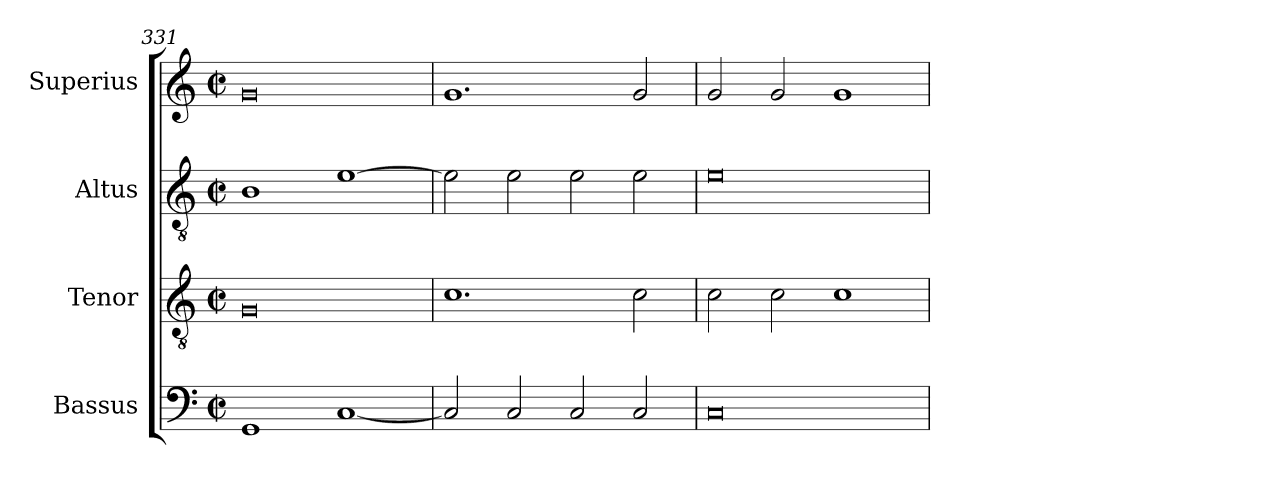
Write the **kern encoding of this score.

**kern	**kern	**kern	**kern
*part4	*part3	*part2	*part1
*staff4	*staff3	*staff2	*staff1
*I"Bassus	*I"Tenor	*I"Altus	*I"Superius
*I'B.	*I'T.	*I'A.	*I'S.
!!LO:PB:g=z
*clefF4	*clefGv2	*clefGv2	*clefG2
*	*ITrd7c12	*ITrd7c12	*
*k[]	*k[]	*k[]	*k[]
*C:	*C:	*C:	*C:
*M2/2	*M2/2	*M2/2	*M2/2
*met(c|)	*met(c|)	*met(c|)	*met(c|)
=331	=331	=331	=331
1GGi	0GGi	1BBi	0gi
[<1Ci	.	[>1Ei	.
=332	=332	=332	=332
2Ci/]	1.Ci	2Ei\]	1.gi
2Ci/	.	2Ei\	.
2Ci/	.	2Ei\	.
2Ci/	2Ci\	2Ei\	2gi/
=333	=333	=333	=333
0Ci	2Ci\	0Ei	2gi/
.	2Ci\	.	2gi/
.	1Ci	.	1gi
=	=	=	=
*-	*-	*-	*-
